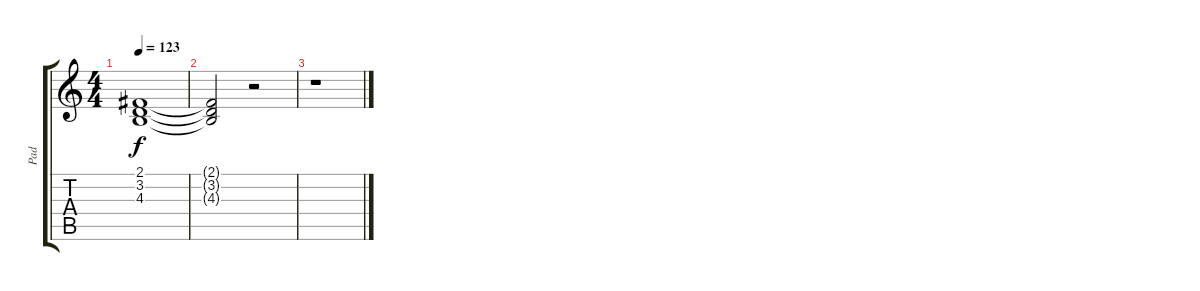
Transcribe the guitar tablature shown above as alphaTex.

\track ("Pad" "Pad") {instrument stringensemble1}
\staff {score tabs}
\tuning (E4 B3 G3 D3 A2 E2) {hide}
\ts (4 4)
\tempo 123
\clef g2
\ks c
(2.1{t} 3.2{t} 4.3{t}).1{dy f} |
(2.1{t} 3.2{t} 4.3{t}).2 r.2 |
r.1
